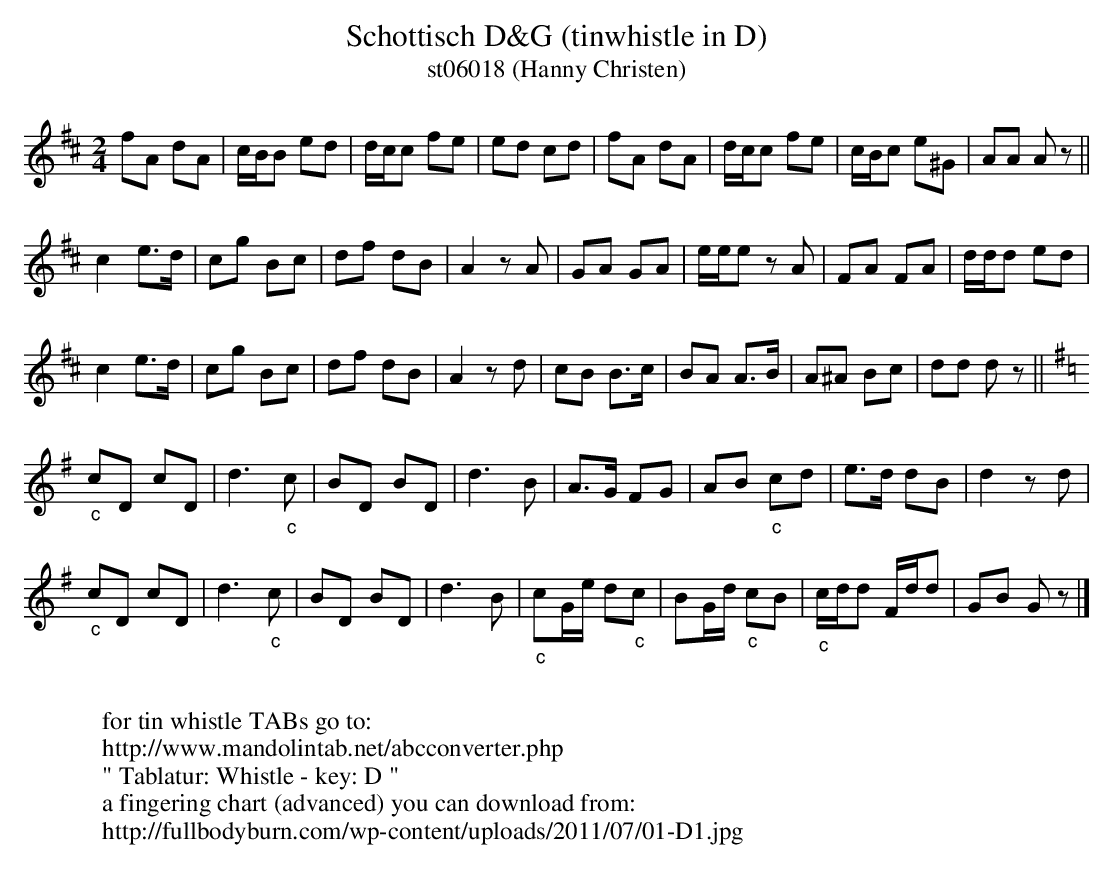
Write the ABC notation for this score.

X:1
T:Schottisch D&G (tinwhistle in D)
T:st06018 (Hanny Christen)
M:2/4
L:1/8
K:D transpose=12
fA dA | c/2B/2B ed | d/2c/2c fe | ed cd | fA dA | d/2c/2c fe | c/2B/2c e^G | AA Az ||
c2e>d | cg Bc | df dB | A2zA | GA GA | e/2e/2e zA | FA FA | d/2d/2d ed |
c2e>d | cg Bc | df dB | A2zd | cB B>c | BA A>B | A^A Bc | dd dz || [K:G]
"_c"cD cD | d3"_c"c | BD BD | d3B | A>G FG | AB "_c"cd | e>d dB | d2zd |
"_c"cD cD | d3"_c"c | BD BD | d3B | "_c"cG/2e/2 d"_c"c | BG/2d/2 "_c"cB | "_c"c/2d/2d F/2d/2d | GB Gz |]
W:
W:for tin whistle TABs go to:
W:http://www.mandolintab.net/abcconverter.php
W:" Tablatur: Whistle - key: D "
W:a fingering chart (advanced) you can download from:
W:http://fullbodyburn.com/wp-content/uploads/2011/07/01-D1.jpg
